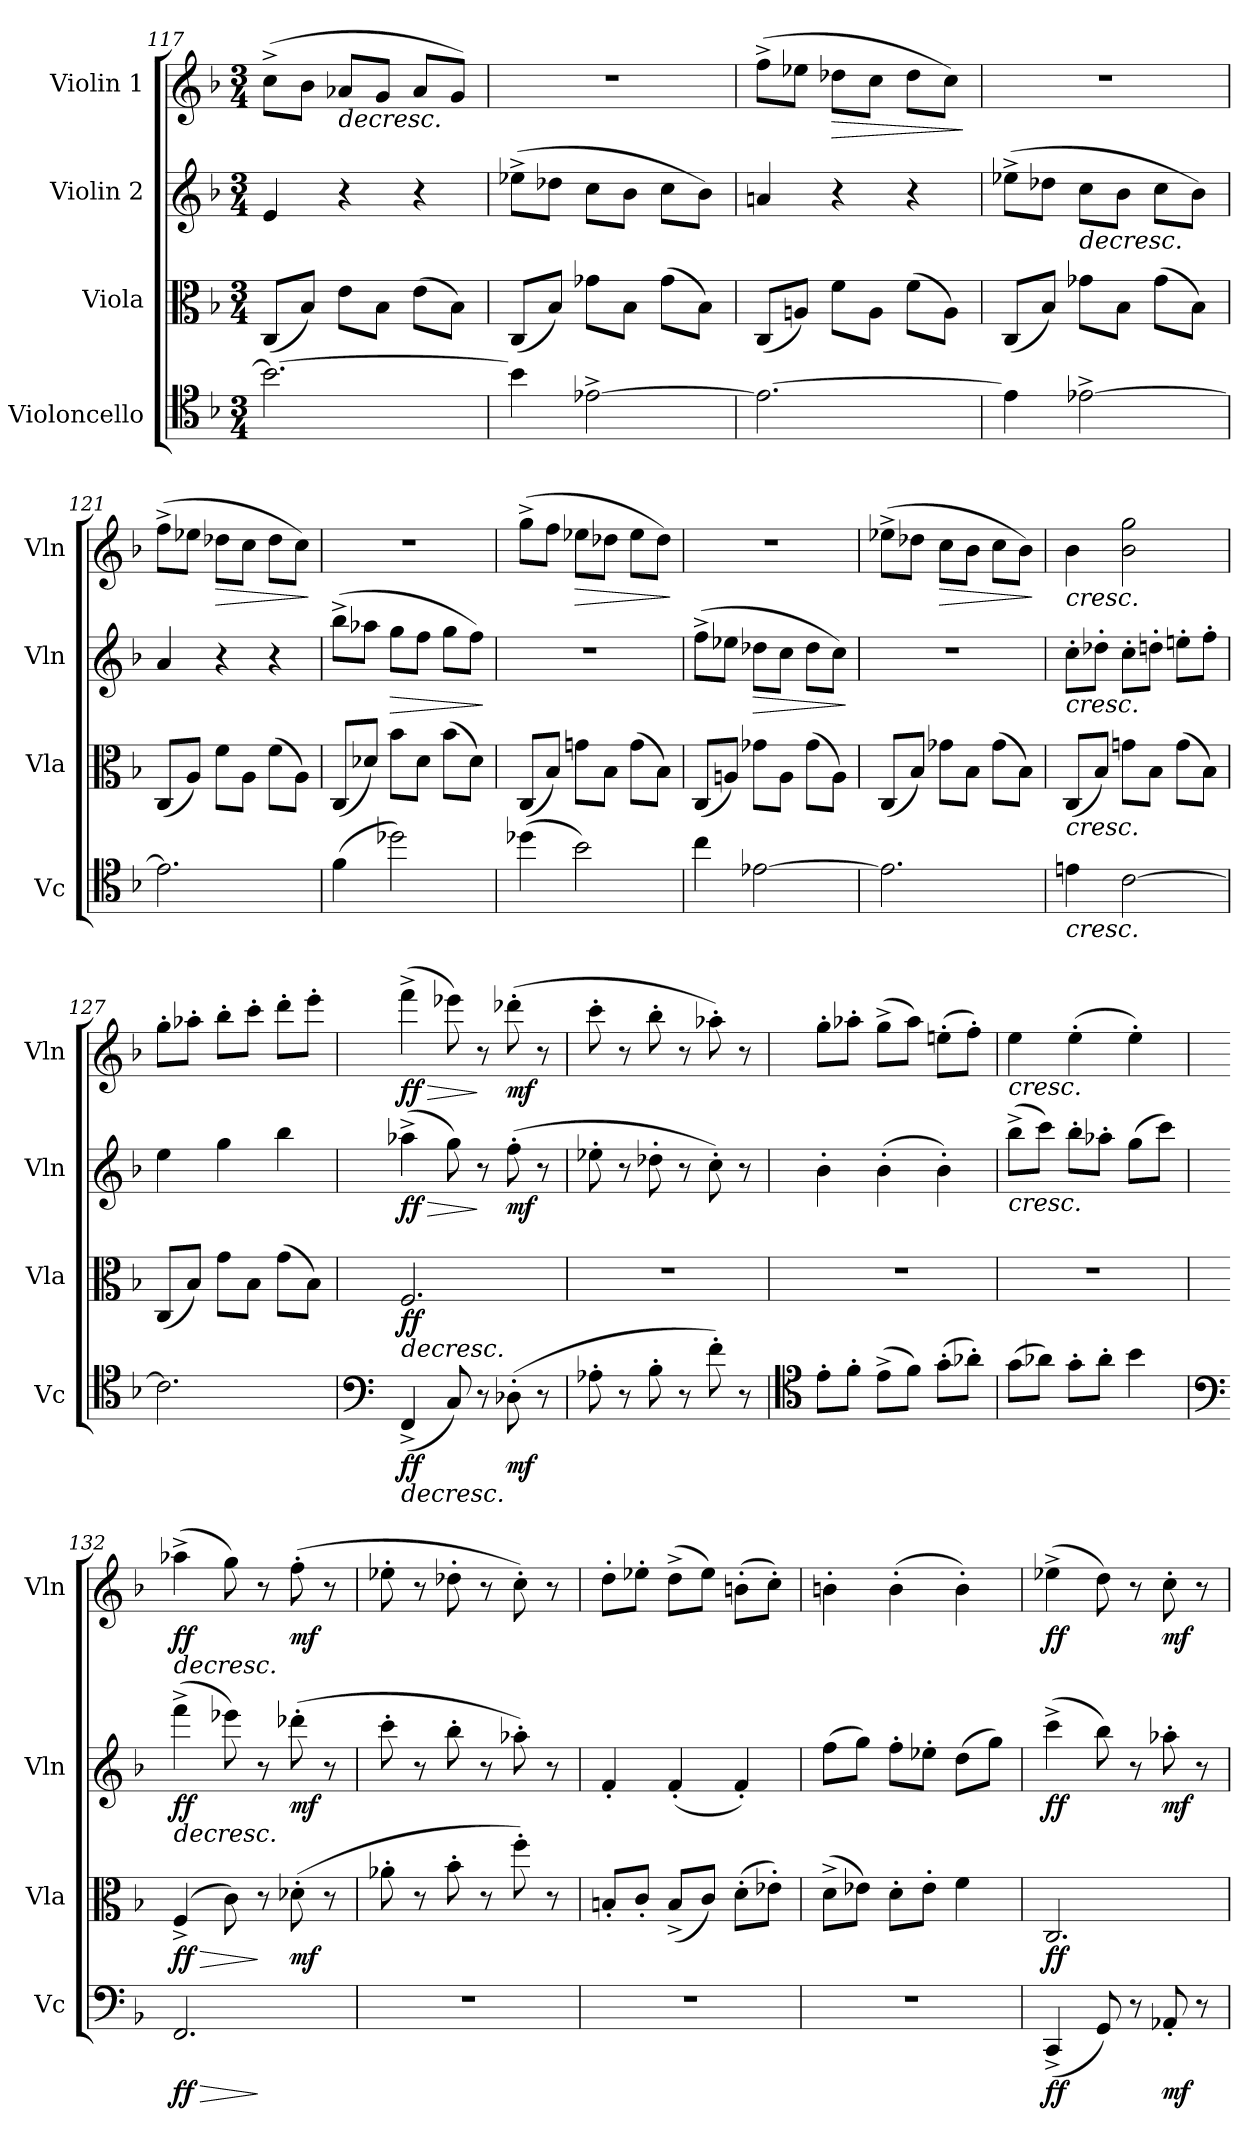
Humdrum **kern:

**kern	**dynam	**kern	**dynam	**kern	**dynam	**kern	**dynam
*part4	*part4	*part3	*part3	*part2	*part2	*part1	*part1
*staff4	*staff4	*staff3	*staff3	*staff2	*staff2	*staff1	*staff1
*I"Violoncello	*	*I"Viola	*	*I"Violin 2	*	*I"Violin 1	*
*I'Vc	*	*I'Vla	*	*I'Vln	*	*I'Vln	*
*clefC4	*	*clefC3	*	*clefG2	*	*clefG2	*
*k[b-]	*	*k[b-]	*	*k[b-]	*	*k[b-]	*
*M3/4	*	*M3/4	*	*M3/4	*	*M3/4	*
=117	=117	=117	=117	=117	=117	=117	=117
2.b-\_	.	(8C/L	.	4e/	.	(8cc^\L	.
.	.	8B-/J)	.	.	.	8b-\J	.
!	!	!	!	!	!	!	!LO:HP:b
.	.	8e\L	.	4r	.	8a-X/L	>
.	.	8B-\J	.	.	.	8g/J	.
.	.	(8e\L	.	4r	.	8a-/L	.
.	.	8B-\J)	.	.	.	8g/J)	.
=118	=118	=118	=118	=118	=118	=118	=118
4b-\]	.	(8C/L	.	(8ee-X^\L	.	2.r	.
.	.	8B-/J)	.	8dd-X\J	.	.	.
[2e-X^\	.	8g-X\L	.	8cc\L	.	.	.
.	.	8B-\J	.	8b-\J	.	.	.
.	.	(8g-\L	.	8cc\L	.	.	.
.	.	8B-\J)	.	8b-\J)	.	.	.
!!LO:LB:g=z
=119	=119	=119	=119	=119	=119	=119	=119
2.e-\_	.	(8C/L	.	4an/	.	(8ff^\L	.
.	.	8An/J)	.	.	.	8ee-X\J	.
!	!	!	!	!	!	!	!LO:HP:b
.	.	8f\L	.	4r	.	8dd-X\L	>
.	.	8A\J	.	.	.	8cc\J	.
.	.	(8f\L	.	4r	.	8dd-\L	.
.	.	8A\J)	.	.	.	8cc\J)	.
.	.	.	.	.	.	.	]
!!LO:LB:g=z
=120	=120	=120	=120	=120	=120	=120	=120
4e-\]	.	(8C/L	.	(8ee-X^\L	.	2.r	.
.	.	8B-/J)	.	8dd-X\J	.	.	.
!	!	!	!	!	!LO:HP:b	!	!
[2e-X^\	.	8g-X\L	.	8cc\L	>	.	.
.	.	8B-\J	.	8b-\J	.	.	.
.	.	(8g-\L	.	8cc\L	.	.	.
.	.	8B-\J)	.	8b-\J)	.	.	.
=121	=121	=121	=121	=121	=121	=121	=121
2.e-\]	.	(8C/L	.	4a/	.	(8ff^\L	.
.	.	8A/J)	.	.	.	8ee-X\J	.
!	!	!	!	!	!	!	!LO:HP:b
.	.	8f\L	.	4r	.	8dd-X\L	>
.	.	8A\J	.	.	.	8cc\J	.
.	.	(8f\L	.	4r	.	8dd-\L	.
.	.	8A\J)	.	.	.	8cc\J)	.
.	.	.	.	.	.	.	]
=122	=122	=122	=122	=122	=122	=122	=122
(4f\	.	(8C/L	.	(8bb-^\L	.	2.r	.
.	.	8d-X/J)	.	8aa-X\J	.	.	.
!	!	!	!	!	!LO:HP:b	!	!
2dd-X\)	.	8b-\L	.	8gg\L	>	.	.
.	.	8d-\J	.	8ff\J	.	.	.
.	.	(8b-\L	.	8gg\L	.	.	.
.	.	8d-\J)	.	8ff\J)	.	.	.
.	.	.	.	.	]	.	.
=123	=123	=123	=123	=123	=123	=123	=123
(4dd-X\	.	(8C/L	.	2.r	.	(8gg^\L	.
.	.	8B-/J)	.	.	.	8ff\J	.
!	!	!	!	!	!	!	!LO:HP:b
2b-\)	.	8gn\L	.	.	.	8ee-X\L	>
.	.	8B-\J	.	.	.	8dd-X\J	.
.	.	(8g\L	.	.	.	8ee-\L	.
.	.	8B-\J)	.	.	.	8dd-\J)	.
.	.	.	.	.	.	.	]
=124	=124	=124	=124	=124	=124	=124	=124
4cc\	.	(8C/L	.	(8ff^\L	.	2.r	.
.	.	8An/J)	.	8ee-X\J	.	.	.
!	!	!	!	!	!LO:HP:b	!	!
[2e-X\	.	8g-X\L	.	8dd-X\L	>	.	.
.	.	8A\J	.	8cc\J	.	.	.
.	.	(8g-\L	.	8dd-\L	.	.	.
.	.	8A\J)	.	8cc\J)	.	.	.
.	.	.	.	.	]	.	.
=125	=125	=125	=125	=125	=125	=125	=125
2.e-\]	.	(8C/L	.	2.r	.	(8ee-X^\L	.
.	.	8B-/J)	.	.	.	8dd-X\J	.
!	!	!	!	!	!	!	!LO:HP:b
.	.	8g-X\L	.	.	.	8cc\L	>
.	.	8B-\J	.	.	.	8b-\J	.
.	.	(8g-\L	.	.	.	8cc\L	.
.	.	8B-\J)	.	.	.	8b-\J)	.
.	.	.	.	.	.	.	]
!!LO:LB:g=z
=126	=126	=126	=126	=126	=126	=126	=126
!	!	!	!	!	!	!LO:TX:b:i:t=cresc.	!
!	!	!	!	!LO:TX:b:i:t=cresc.	!	!	!
!	!	!LO:TX:b:i:t=cresc.	!	!	!	!	!
!LO:TX:b:i:t=cresc.	!	!	!	!	!	!	!
4en\	.	(8C/L	.	8cc'\L	.	4b-\	.
.	.	8B-/J)	.	8dd-X'\J	.	.	.
[2c\	.	8gn\L	.	8cc'\L	.	2b-\ 2gg\	.
.	.	8B-\J	.	8ddn'\J	.	.	.
.	.	(8g\L	.	8een'\L	.	.	.
.	.	8B-\J)	.	8ff'\J	.	.	.
!!LO:LB:g=z
=127	=127	=127	=127	=127	=127	=127	=127
2.c\]	.	(8C/L	.	4ee\	.	8gg'\L	.
.	.	8B-/J)	.	.	.	8aa-X'\J	.
.	.	8g\L	.	4gg\	.	8bb-'\L	.
.	.	8B-\J	.	.	.	8ccc'\J	.
.	.	(8g\L	.	4bb-\	.	8ddd'\L	.
.	.	8B-\J)	.	.	.	8eee'\J	.
=128	=128	=128	=128	=128	=128	=128	=128
!!LO:REH:place=s1:a:B:cj:fs=14:t=C
*clefF4	*	*	*	*	*	*	*
!	!LO:HP:b	!	!LO:HP:b	!	!LO:HP:b	!	!LO:HP:b
*	*	*^	*	*	*	*	*
!	!LO:DY:n=1:b	!	!	!LO:DY:n=1:b	!	!LO:DY:n=1:b	!	!LO:DY:n=1:b
(4FF^>/	> ff	2.F/	4.ryy	> ff	(4aa-X^\	> ff	(4fff^\	> ff
8C/)	.	.	.	.	8gg\)	.	8eee-X\)	.
8r	.	.	4.ryy	.	8r	]	8r	]
!	!LO:DY:n=2:b	!	!	!	!	!LO:DY:n=2:b	!	!LO:DY:n=2:b
(8D-X'\	mf	.	.	.	(8ff'\	mf	(8ddd-X'\	mf
8r	.	.	.	.	8r	.	8r	.
*	*	*v	*v	*	*	*	*	*
=129	=129	=129	=129	=129	=129	=129	=129
8A-X'\	.	2.r	.	8ee-X'\	.	8ccc'\	.
8r	.	.	.	8r	.	8r	.
8B-'\	.	.	.	8dd-X'\	.	8bb-'\	.
8r	.	.	.	8r	.	8r	.
8f'\)	.	.	.	8cc'\)	.	8aa-X'\)	.
8r	.	.	.	8r	.	8r	.
=130	=130	=130	=130	=130	=130	=130	=130
*clefC4	*	*	*	*	*	*	*
8e'\L	.	2.r	.	4b-'\	.	8gg'\L	.
8f'\J	.	.	.	.	.	8aa-X'\J	.
(8e^\L	.	.	.	(4b-'\	.	(8gg^\L	.
8f\J)	.	.	.	.	.	8aa-\J)	.
(8g'\L	.	.	.	4b-'\)	.	(8een'\L	.
8a-X'\J)	.	.	.	.	.	8ff'\J)	.
=131	=131	=131	=131	=131	=131	=131	=131
!	!	!	!	!	!LO:HP:b	!	!LO:HP:b
(8g\L	.	2.r	.	(8bb-^\L	<	4ee\	<
8a-X\J)	.	.	.	8ccc\J)	.	.	.
8g'\L	.	.	.	8bb-'\L	.	(4ee'\	.
8a-'\J	.	.	.	8aa-X'\J	.	.	.
4b-\	.	.	.	(8gg\L	.	4ee'\)	.
.	.	.	.	8ccc\J)	.	.	.
.	.	.	.	.	]	.	]
=132	=132	=132	=132	=132	=132	=132	=132
*clefF4	*	*	*	*	*	*	*
!	!LO:HP:b	!	!LO:HP:b	!	!LO:HP:b	!	!LO:HP:b
*^	*	*	*	*	*	*	*
!	!	!LO:DY:n=1:b	!	!LO:DY:n=1:b	!	!LO:DY:n=1:b	!	!LO:DY:n=1:b
2.FF/	4.ryy	> ff	(4F^/	> ff	(4fff^\	> ff	(4aa-X^\	> ff
.	.	.	8c\)	.	8eee-X\)	.	8gg\)	.
.	4.ryy	]	8r	]	8r	[	8r	[
!	!	!	!	!LO:DY:n=2:b	!	!LO:DY:n=2:b	!	!LO:DY:n=2:b
.	.	.	(8d-X'\	mf	(8ddd-X'\	mf	(8ff'\	mf
.	.	.	8r	.	8r	.	8r	.
*v	*v	*	*	*	*	*	*	*
=133	=133	=133	=133	=133	=133	=133	=133
2.r	.	8a-X'\	.	8ccc'\	.	8ee-X'\	.
.	.	8r	.	8r	.	8r	.
.	.	8b-'\	.	8bb-'\	.	8dd-X'\	.
.	.	8r	.	8r	.	8r	.
.	.	8ff'\)	.	8aa-X'\)	.	8cc'\)	.
.	.	8r	.	8r	.	8r	.
!!LO:PB:g=z
=134	=134	=134	=134	=134	=134	=134	=134
2.r	.	8Bn'/L	.	4f'/	.	8dd'\L	.
.	.	8c'/J	.	.	.	8ee-X'\J	.
.	.	(8B^/L	.	(4f'/	.	(8dd^\L	.
.	.	8c/J)	.	.	.	8ee-\J)	.
.	.	(8d'\L	.	4f'/)	.	(8bn'\L	.
.	.	8e-X'\J)	.	.	.	8cc'\J)	.
=135	=135	=135	=135	=135	=135	=135	=135
2.r	.	(8d^\L	.	(8ff\L	.	4bn'\	.
.	.	8e-X\J)	.	8gg\J)	.	.	.
.	.	8d'\L	.	8ff'\L	.	(4b'\	.
.	.	8e-'\J	.	8ee-X'\J	.	.	.
.	.	4f\	.	(8dd\L	.	4b'\)	.
.	.	.	.	8gg\J)	.	.	.
=136	=136	=136	=136	=136	=136	=136	=136
*	*	*^	*	*	*	*	*
!	!LO:DY:b	!	!	!LO:DY:b	!	!LO:DY:b	!	!LO:DY:b
(4CC^>/	ff	2.C/	4.ryy	ff	(4ccc^\	ff	(4ee-X^\	ff
8GG/)	.	.	.	.	8bb-\)	.	8dd\)	.
8r	]	.	4.ryy	]	8r	]	8r	]
!	!LO:DY:b	!	!	!	!	!LO:DY:b	!	!LO:DY:b
8AA-X'/	mf	.	.	.	8aa-X'\	mf	8cc'\	mf
8r	.	.	.	.	8r	.	8r	.
*	*	*v	*v	*	*	*	*	*
=	=	=	=	=	=	=	=
*-	*-	*-	*-	*-	*-	*-	*-
